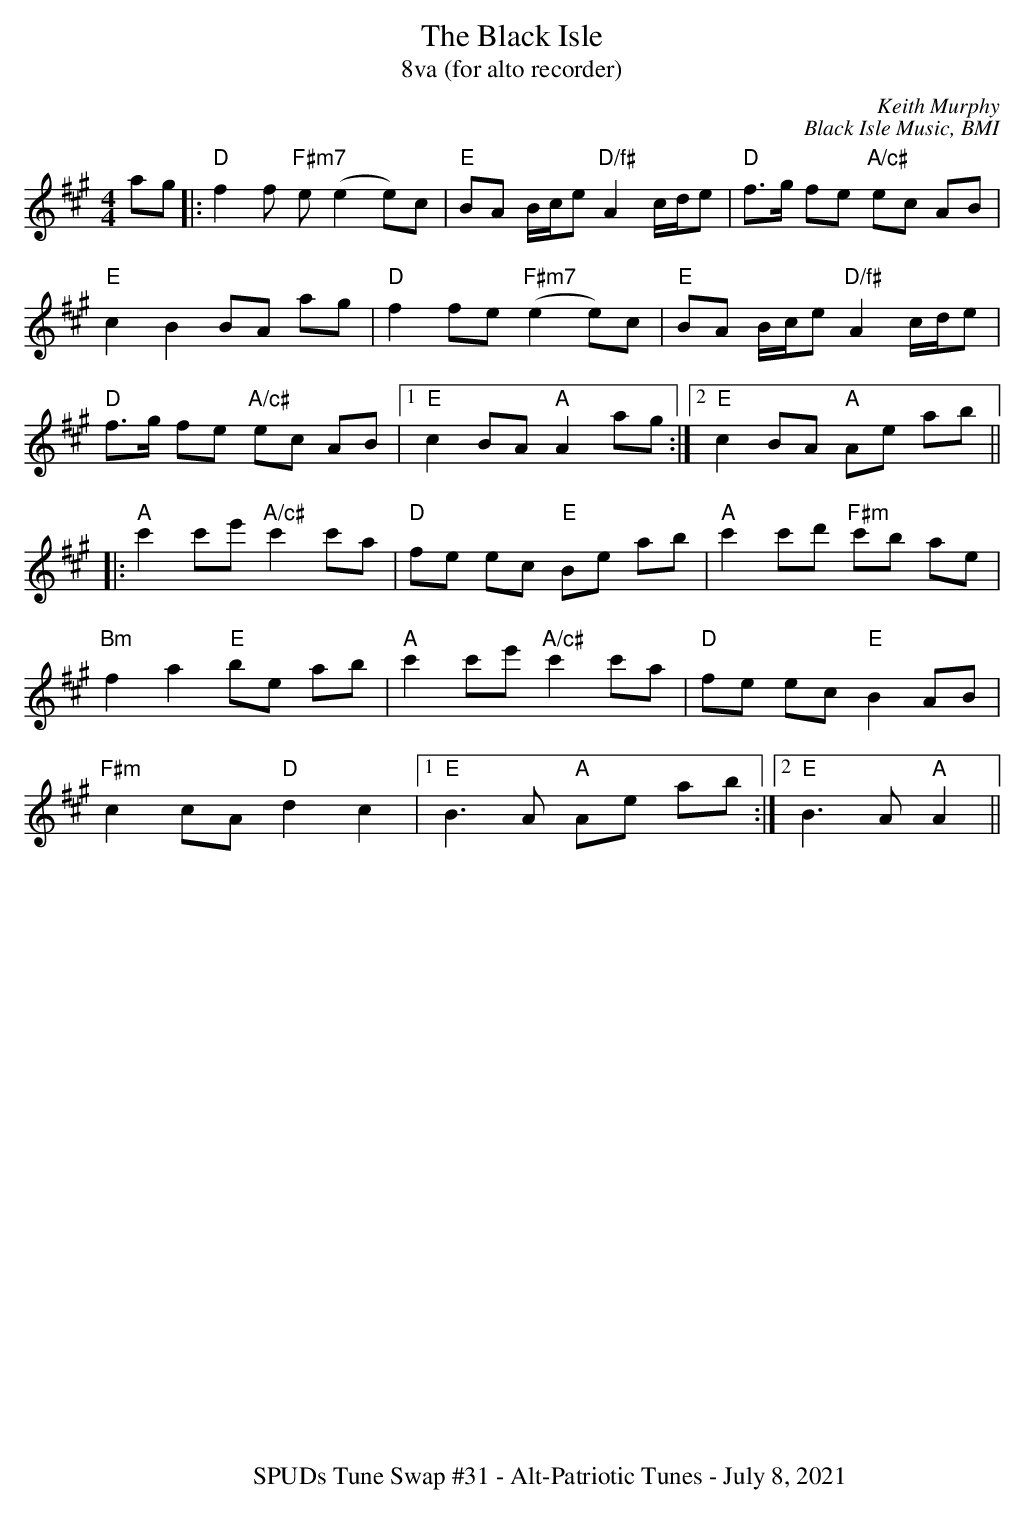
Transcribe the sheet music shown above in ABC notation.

X:1
T:Black Isle, The
T:8va (for alto recorder)
C:Keith Murphy
C:Black Isle Music, BMI
K:A
M:4/4
M:4/4
L:1/8
ag |: "D" f2 f"F#m7" e (e2 e)c | "E" BA B/2c/2e "D/f#" A2 c/2d/2e | "D" f>g fe "A/c#" ec AB |
"E" c2 B2 BA ag | "D" f2 fe "F#m7" (e2 e)c | "E" BA B/2c/2e "D/f#" A2 c/2d/2e |
"D" f>g fe "A/c#"ec AB |1 "E" c2 BA "A" A2 ag :|2 "E" c2 BA "A" Ae ab ||
|: "A" c'2 c'e' "A/c#" c'2 c'a | "D" fe ec "E" Be ab | "A" c'2 c'd' "F#m" c'b ae |
"Bm" f2 a2 "E" be ab | "A" c'2 c'e' "A/c#" c'2 c'a | "D" fe ec "E" B2 AB |
"F#m" c2 cA "D" d2 c2 |1 "E" B3 A "A" Ae ab :|2 "E" B3 A "A" A2 ||
